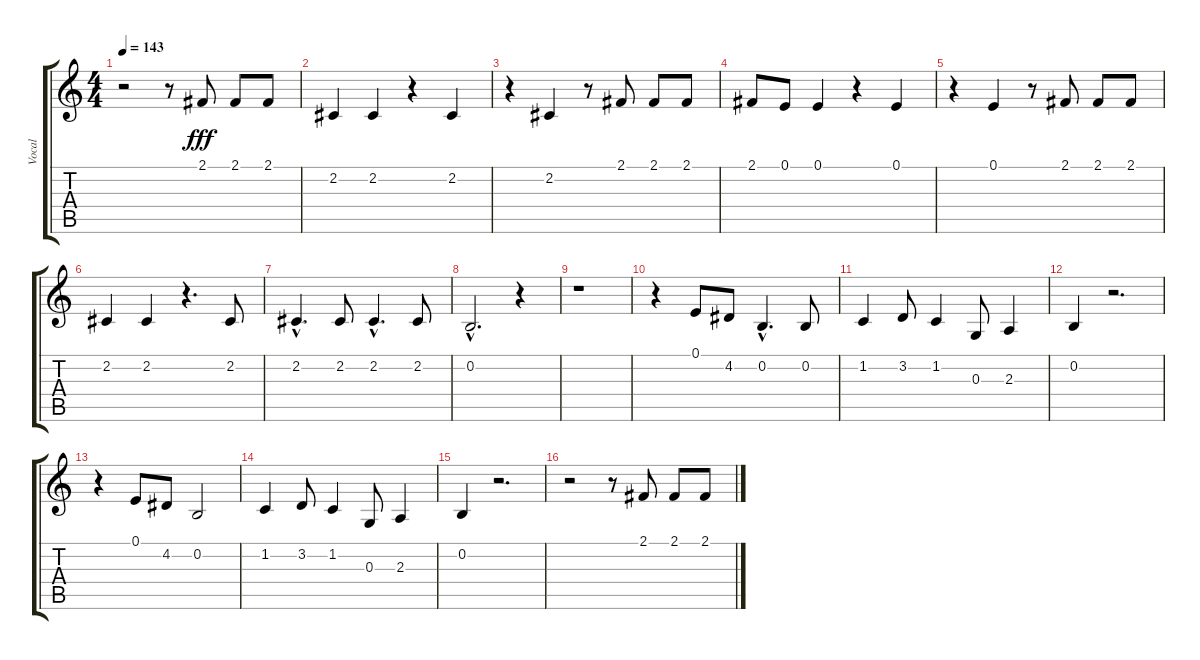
\track ("Vocal" "Vocal") {instrument clarinet}
\staff {score tabs}
\tuning (E4 B3 G3 D3 A2 E2) {hide}
\ts (4 4)
\tempo 143
\clef g2
\ks c
r.2{dy fff instrument clarinet} r.8 2.1.8 2.1.8 2.1.8 |
2.2.4 2.2.4 r.4 2.2.4 |
r.4 2.2.4 r.8 2.1.8 2.1.8 2.1.8 |
2.1.8 0.1.8 0.1.4 r.4 0.1.4 |
r.4 0.1.4 r.8 2.1.8 2.1.8 2.1.8 |
2.2.4 2.2.4 r.4{d} 2.2.8 |
2.2{hac}.4{d} 2.2.8 2.2{hac}.4{d} 2.2.8 |
0.2{hac}.2{d} r.4 |
r.1 |
r.4 0.1.8 4.2.8 0.2{hac}.4{d} 0.2.8 |
1.2.4 3.2.8 1.2.4 0.3.8 2.3.4 |
0.2.4 r.2{d} |
r.4 0.1.8 4.2.8 0.2.2 |
1.2.4 3.2.8 1.2.4 0.3.8 2.3.4 |
0.2.4 r.2{d} |
r.2 r.8 2.1.8 2.1.8 2.1.8
